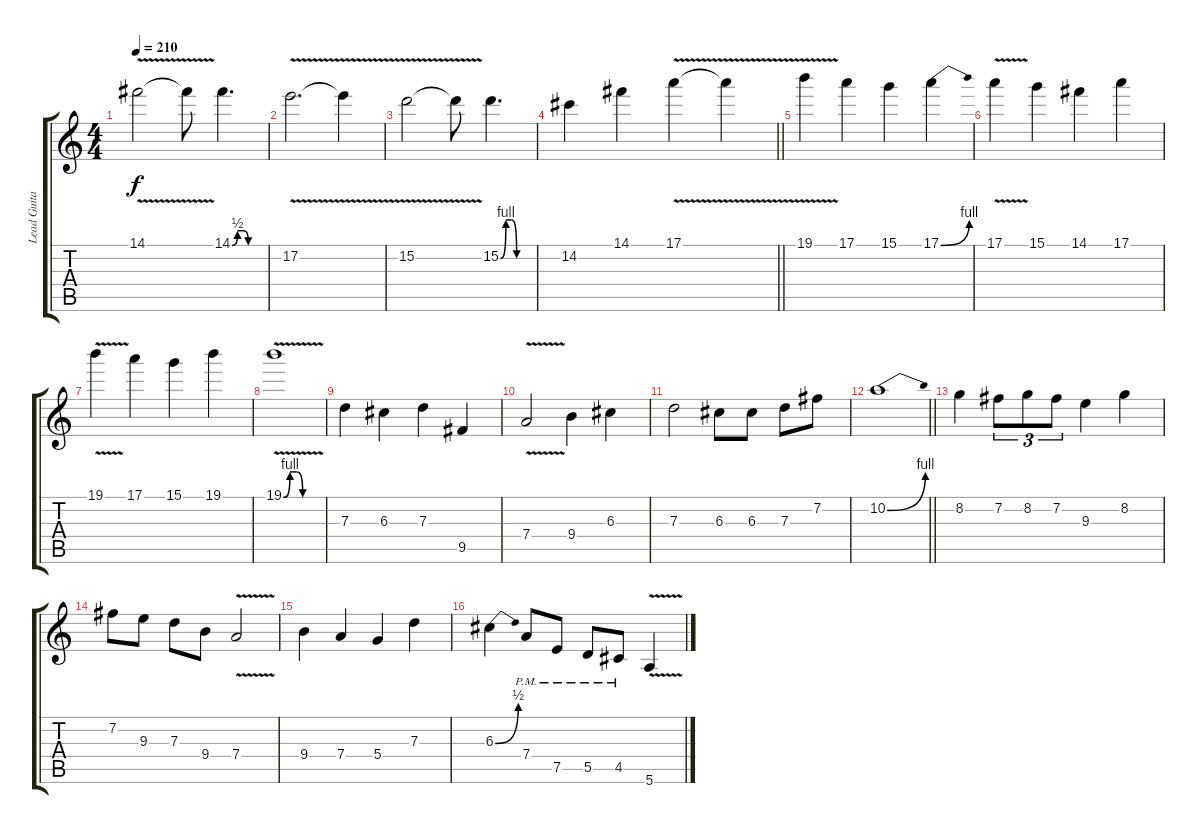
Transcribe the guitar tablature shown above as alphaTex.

\track ("Lead Guitar" "Lead Guita") {instrument distortionguitar}
\staff {score tabs}
\tuning (E4 B3 G3 D3 A2 E2) {hide}
\ts (4 4)
\tempo 210
\clef g2
\ks c
14.1{v}.2{dy f} 14.1{t}.8 14.1{be (custom 0 0 10 2 20 2 30 0 60 0)}.4{d} |
17.2{v}.2{d} 17.2{t}.4 |
15.2{v}.2 15.2{t}.8 15.2{be (custom 0 0 10 4 20 4 30 0 60 0)}.4{d} |
\barLineRight lightlight
14.2.4 14.1.4 17.1{v}.4 17.1{t}.4 |
19.1{v}.4 17.1.4 15.1.4 17.1{be (bend 0 0 60 4)}.4 |
17.1{v}.4 15.1.4 14.1.4 17.1.4 |
19.1{v}.4 17.1.4 15.1.4 19.1.4 |
19.1{be (custom 0 0 10 4 20 4 30 0 60 0) v}.1 |
7.3.4 6.3.4 7.3.4 9.5.4 |
7.4{v}.2 9.4.4 6.3.4 |
7.3.2 6.3.8 6.3.8 7.3.8 7.2.8 |
\barLineRight lightlight
10.2{be (bend 0 0 60 4)}.1 |
8.2.4 7.2.8{tu (3 2)} 8.2.8{tu (3 2)} 7.2.8{tu (3 2)} 9.3.4 8.2.4 |
7.2.8 9.3.8 7.3.8 9.4.8 7.4{v}.2 |
9.4.4 7.4.4 5.4.4 7.3.4 |
6.3{be (bend 0 0 60 2)}.4 7.4{pm}.8 7.5{pm}.8 5.5{pm}.8 4.5{pm}.8 5.6{v}.4
